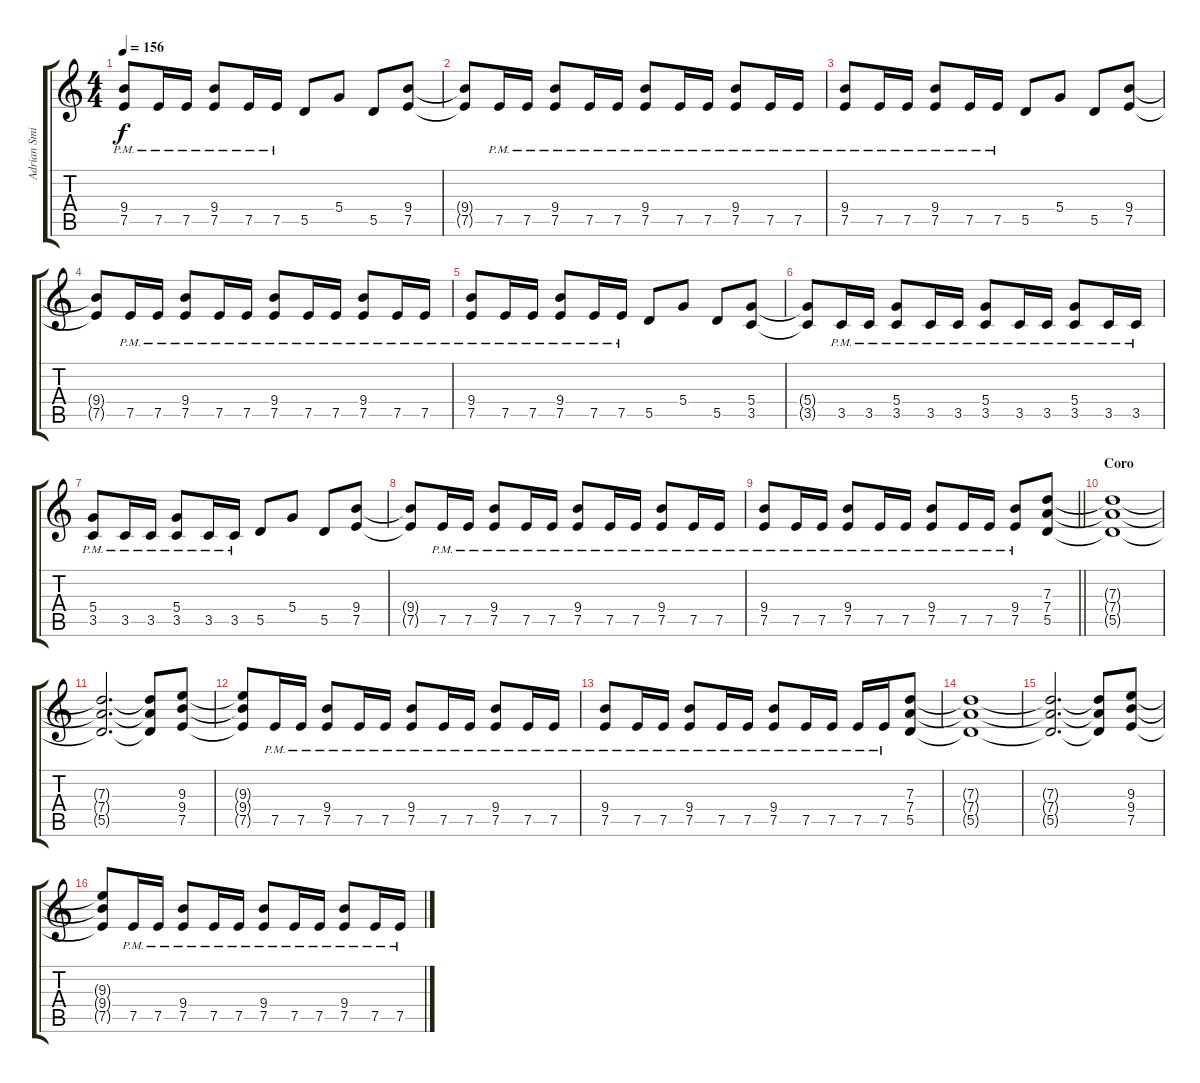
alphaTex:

\track ("Adrian Smith" "Adrian Smi") {instrument overdrivenguitar}
\staff {score tabs}
\tuning (E4 B3 G3 D3 A2 E2) {hide}
\ts (4 4)
\tempo 156
\clef g2
\ks c
(9.4{pm} 7.5{pm}).8{dy f} 7.5{pm}.16 7.5{pm}.16 (9.4{pm} 7.5{pm}).8 7.5{pm}.16 7.5{pm}.16 5.5.8 5.4.8 5.5.8 (9.4 7.5).8 |
(9.4{t} 7.5{t}).8 7.5{pm}.16 7.5{pm}.16 (9.4{pm} 7.5{pm}).8 7.5{pm}.16 7.5{pm}.16 (9.4{pm} 7.5{pm}).8 7.5{pm}.16 7.5{pm}.16 (9.4{pm} 7.5{pm}).8 7.5{pm}.16 7.5{pm}.16 |
(9.4{pm} 7.5{pm}).8 7.5{pm}.16 7.5{pm}.16 (9.4{pm} 7.5{pm}).8 7.5{pm}.16 7.5{pm}.16 5.5.8 5.4.8 5.5.8 (9.4 7.5).8 |
(9.4{t} 7.5{t}).8 7.5{pm}.16 7.5{pm}.16 (9.4{pm} 7.5{pm}).8 7.5{pm}.16 7.5{pm}.16 (9.4{pm} 7.5{pm}).8 7.5{pm}.16 7.5{pm}.16 (9.4{pm} 7.5{pm}).8 7.5{pm}.16 7.5{pm}.16 |
(9.4{pm} 7.5{pm}).8 7.5{pm}.16 7.5{pm}.16 (9.4{pm} 7.5{pm}).8 7.5{pm}.16 7.5{pm}.16 5.5.8 5.4.8 5.5.8 (5.4 3.5).8 |
(5.4{t} 3.5{t}).8 3.5{pm}.16 3.5{pm}.16 (5.4{pm} 3.5{pm}).8 3.5{pm}.16 3.5{pm}.16 (5.4{pm} 3.5{pm}).8 3.5{pm}.16 3.5{pm}.16 (5.4{pm} 3.5{pm}).8 3.5{pm}.16 3.5{pm}.16 |
(5.4{pm} 3.5{pm}).8 3.5{pm}.16 3.5{pm}.16 (5.4{pm} 3.5{pm}).8 3.5{pm}.16 3.5{pm}.16 5.5.8 5.4.8 5.5.8 (9.4 7.5).8 |
(9.4{t} 7.5{t}).8 7.5{pm}.16 7.5{pm}.16 (9.4{pm} 7.5{pm}).8 7.5{pm}.16 7.5{pm}.16 (9.4{pm} 7.5{pm}).8 7.5{pm}.16 7.5{pm}.16 (9.4{pm} 7.5{pm}).8 7.5{pm}.16 7.5{pm}.16 |
\barLineRight lightlight
(9.4{pm} 7.5{pm}).8 7.5{pm}.16 7.5{pm}.16 (9.4{pm} 7.5{pm}).8 7.5{pm}.16 7.5{pm}.16 (9.4{pm} 7.5{pm}).8 7.5{pm}.16 7.5{pm}.16 (9.4{pm} 7.5{pm}).8 (7.3 7.4 5.5).8 |
\section ("" "Coro")
(7.3{t} 7.4{t} 5.5{t}).1 |
(7.3{t} 7.4{t} 5.5{t}).2{d} (7.3{t} 7.4{t} 5.5{t}).8 (9.3 9.4 7.5).8 |
(9.3{t} 9.4{t} 7.5{t}).8 7.5{pm}.16 7.5{pm}.16 (9.4{pm} 7.5{pm}).8 7.5{pm}.16 7.5{pm}.16 (9.4{pm} 7.5{pm}).8 7.5{pm}.16 7.5{pm}.16 (9.4{pm} 7.5{pm}).8 7.5{pm}.16 7.5{pm}.16 |
(9.4{pm} 7.5{pm}).8 7.5{pm}.16 7.5{pm}.16 (9.4{pm} 7.5{pm}).8 7.5{pm}.16 7.5{pm}.16 (9.4{pm} 7.5{pm}).8 7.5{pm}.16 7.5{pm}.16 7.5{pm}.16 7.5{pm}.16 (7.3 7.4 5.5).8 |
(7.3{t} 7.4{t} 5.5{t}).1 |
(7.3{t} 7.4{t} 5.5{t}).2{d} (7.3{t} 7.4{t} 5.5{t}).8 (9.3 9.4 7.5).8 |
(9.3{t} 9.4{t} 7.5{t}).8 7.5{pm}.16 7.5{pm}.16 (9.4{pm} 7.5{pm}).8 7.5{pm}.16 7.5{pm}.16 (9.4{pm} 7.5{pm}).8 7.5{pm}.16 7.5{pm}.16 (9.4{pm} 7.5{pm}).8 7.5{pm}.16 7.5{pm}.16
